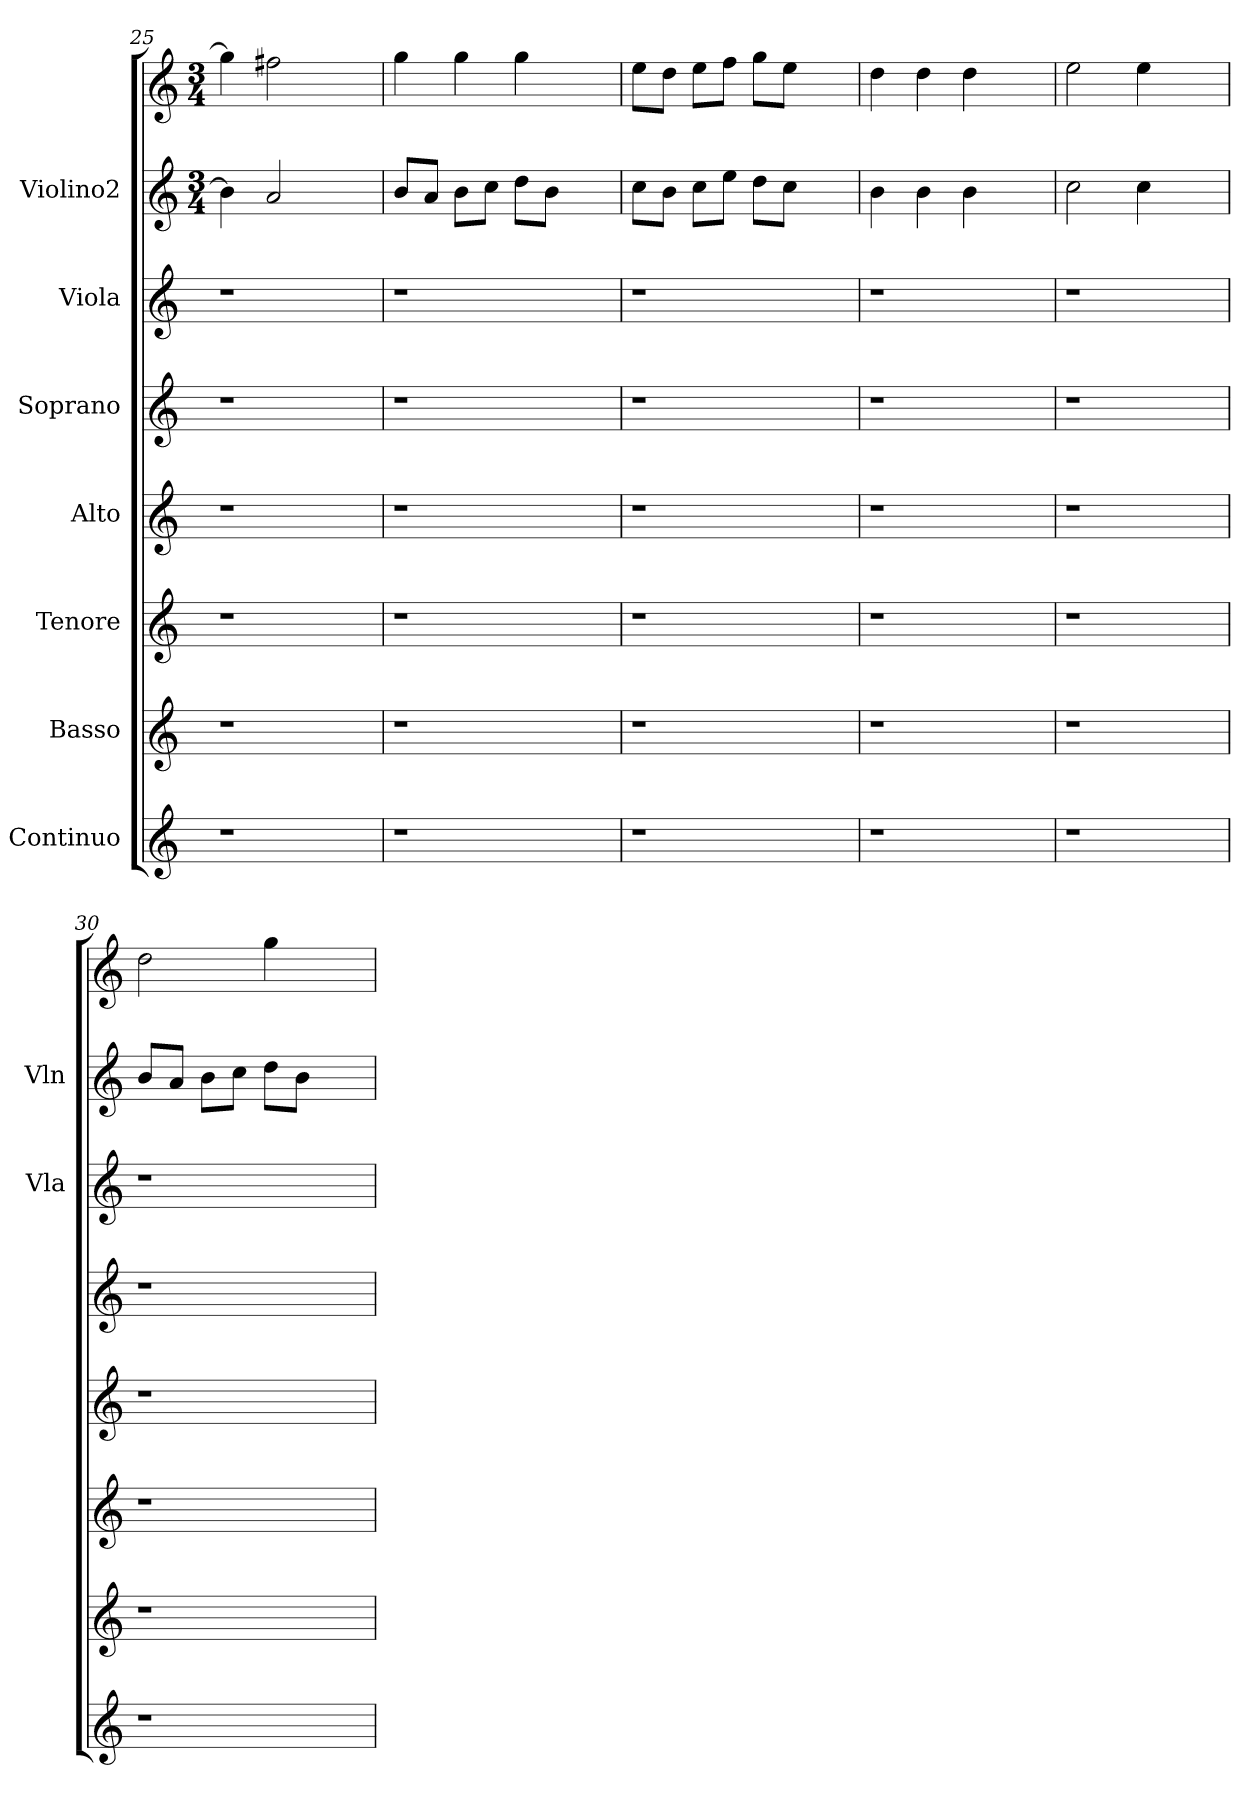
**kern	**kern	**kern	**kern	**kern	**kern	**kern	**kern
*part7	*part6	*part5	*part4	*part3	*part2	*part1	*part1
*staff8	*staff7	*staff6	*staff5	*staff4	*staff3	*staff2	*staff1
*I"Continuo	*I"Basso	*I"Tenore	*I"Alto	*I"Soprano	*I"Viola	*I"Violino2	*
*	*	*	*	*	*I'Vla	*I'Vln	*
*clefG2	*clefG2	*clefG2	*clefG2	*clefG2	*clefG2	*clefG2	*clefG2
*k[]	*k[]	*k[]	*k[]	*k[]	*k[]	*k[]	*k[]
*	*	*	*	*	*	*M3/4	*M3/4
=25	=25	=25	=25	=25	=25	=25	=25
1r	1r	1r	1r	1r	1r	4b\]	4gg\]
.	.	.	.	.	.	2a/	2ff#X\
.	.	.	.	.	.	4ryy	4ryy
=26	=26	=26	=26	=26	=26	=26	=26
1r	1r	1r	1r	1r	1r	8b/L	4gg\
.	.	.	.	.	.	8a/J	.
.	.	.	.	.	.	8b\L	4gg\
.	.	.	.	.	.	8cc\J	.
.	.	.	.	.	.	8dd\L	4gg\
.	.	.	.	.	.	8b\J	.
.	.	.	.	.	.	4ryy	4ryy
!!LO:PB:g=z
=27	=27	=27	=27	=27	=27	=27	=27
1r	1r	1r	1r	1r	1r	8cc\L	8ee\L
.	.	.	.	.	.	8b\J	8dd\J
.	.	.	.	.	.	8cc\L	8ee\L
.	.	.	.	.	.	8ee\J	8ff\J
.	.	.	.	.	.	8dd\L	8gg\L
.	.	.	.	.	.	8cc\J	8ee\J
.	.	.	.	.	.	4ryy	4ryy
=28	=28	=28	=28	=28	=28	=28	=28
1r	1r	1r	1r	1r	1r	4b\	4dd\
.	.	.	.	.	.	4b\	4dd\
.	.	.	.	.	.	4b\	4dd\
.	.	.	.	.	.	4ryy	4ryy
!!LO:LB:g=z
=29	=29	=29	=29	=29	=29	=29	=29
1r	1r	1r	1r	1r	1r	2cc\	2ee\
.	.	.	.	.	.	4cc\	4ee\
.	.	.	.	.	.	4ryy	4ryy
=30	=30	=30	=30	=30	=30	=30	=30
1r	1r	1r	1r	1r	1r	8b/L	2dd\
.	.	.	.	.	.	8a/J	.
.	.	.	.	.	.	8b\L	.
.	.	.	.	.	.	8cc\J	.
.	.	.	.	.	.	8dd\L	4gg\
.	.	.	.	.	.	8b\J	.
.	.	.	.	.	.	4ryy	4ryy
=	=	=	=	=	=	=	=
*-	*-	*-	*-	*-	*-	*-	*-
